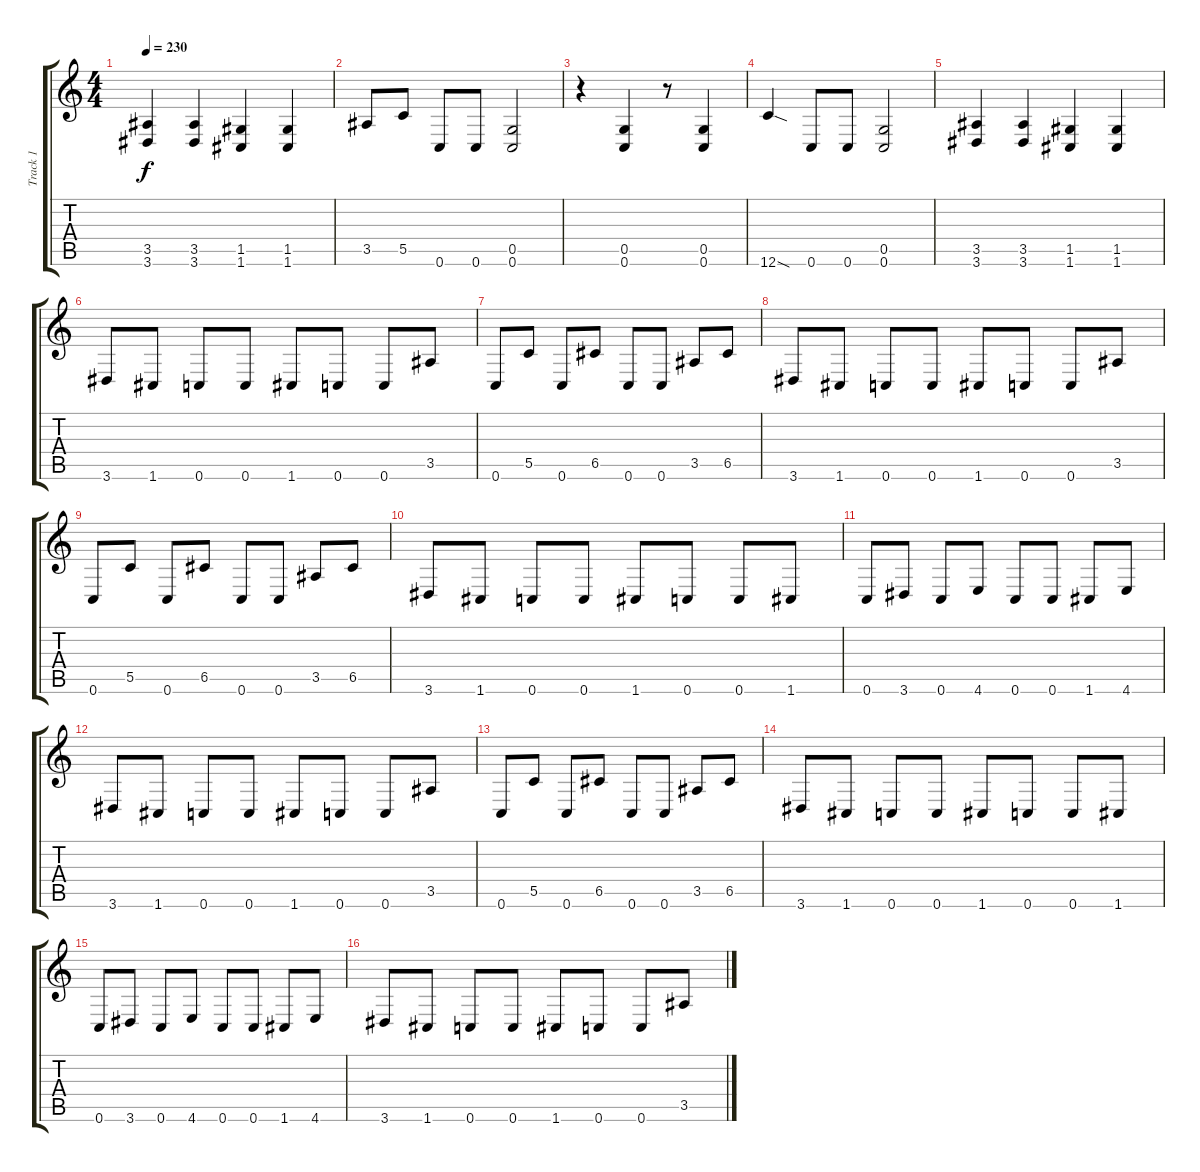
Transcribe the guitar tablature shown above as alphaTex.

\track ("Track 1" "Track 1") {instrument distortionguitar}
\staff {score tabs}
\tuning (D4 A3 F3 C3 G2 C2) {hide}
\ts (4 4)
\tempo 230
\clef g2
\ks c
(3.5 3.6).4{dy f} (3.5 3.6).4 (1.5 1.6).4 (1.5 1.6).4 |
3.5.8 5.5.8 0.6.8 0.6.8 (0.5 0.6).2 |
r.4 (0.5 0.6).4 r.8 (0.5 0.6).4 |
12.6{sod}.4 0.6.8 0.6.8 (0.5 0.6).2 |
(3.5 3.6).4 (3.5 3.6).4 (1.5 1.6).4 (1.5 1.6).4 |
3.6.8 1.6.8 0.6.8 0.6.8 1.6.8 0.6.8 0.6.8 3.5.8 |
0.6.8 5.5.8 0.6.8 6.5.8 0.6.8 0.6.8 3.5.8 6.5.8 |
3.6.8 1.6.8 0.6.8 0.6.8 1.6.8 0.6.8 0.6.8 3.5.8 |
0.6.8 5.5.8 0.6.8 6.5.8 0.6.8 0.6.8 3.5.8 6.5.8 |
3.6.8 1.6.8 0.6.8 0.6.8 1.6.8 0.6.8 0.6.8 1.6.8 |
0.6.8 3.6.8 0.6.8 4.6.8 0.6.8 0.6.8 1.6.8 4.6.8 |
3.6.8 1.6.8 0.6.8 0.6.8 1.6.8 0.6.8 0.6.8 3.5.8 |
0.6.8 5.5.8 0.6.8 6.5.8 0.6.8 0.6.8 3.5.8 6.5.8 |
3.6.8 1.6.8 0.6.8 0.6.8 1.6.8 0.6.8 0.6.8 1.6.8 |
0.6.8 3.6.8 0.6.8 4.6.8 0.6.8 0.6.8 1.6.8 4.6.8 |
3.6.8 1.6.8 0.6.8 0.6.8 1.6.8 0.6.8 0.6.8 3.5.8
